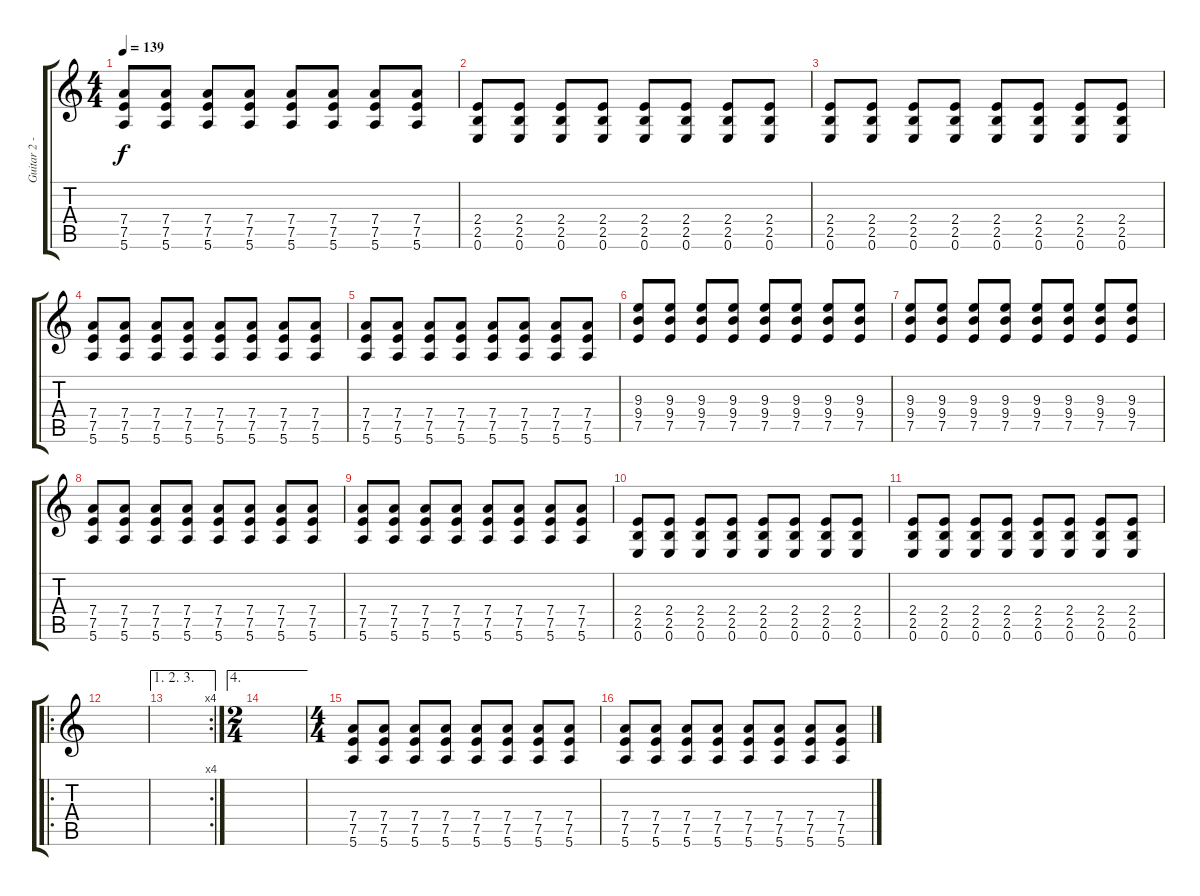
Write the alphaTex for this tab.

\track ("Guitar 2 - Dist" "Guitar 2 -") {instrument overdrivenguitar}
\staff {score tabs}
\tuning (E4 B3 G3 D3 A2 E2) {hide}
\ts (4 4)
\tempo 139
\clef g2
\ks c
(7.4 7.5 5.6).8{dy f} (7.4 7.5 5.6).8 (7.4 7.5 5.6).8 (7.4 7.5 5.6).8 (7.4 7.5 5.6).8 (7.4 7.5 5.6).8 (7.4 7.5 5.6).8 (7.4 7.5 5.6).8 |
(2.4 2.5 0.6).8 (2.4 2.5 0.6).8 (2.4 2.5 0.6).8 (2.4 2.5 0.6).8 (2.4 2.5 0.6).8 (2.4 2.5 0.6).8 (2.4 2.5 0.6).8 (2.4 2.5 0.6).8 |
(2.4 2.5 0.6).8 (2.4 2.5 0.6).8 (2.4 2.5 0.6).8 (2.4 2.5 0.6).8 (2.4 2.5 0.6).8 (2.4 2.5 0.6).8 (2.4 2.5 0.6).8 (2.4 2.5 0.6).8 |
(7.4 7.5 5.6).8 (7.4 7.5 5.6).8 (7.4 7.5 5.6).8 (7.4 7.5 5.6).8 (7.4 7.5 5.6).8 (7.4 7.5 5.6).8 (7.4 7.5 5.6).8 (7.4 7.5 5.6).8 |
(7.4 7.5 5.6).8 (7.4 7.5 5.6).8 (7.4 7.5 5.6).8 (7.4 7.5 5.6).8 (7.4 7.5 5.6).8 (7.4 7.5 5.6).8 (7.4 7.5 5.6).8 (7.4 7.5 5.6).8 |
(9.3 9.4 7.5).8 (9.3 9.4 7.5).8 (9.3 9.4 7.5).8 (9.3 9.4 7.5).8 (9.3 9.4 7.5).8 (9.3 9.4 7.5).8 (9.3 9.4 7.5).8 (9.3 9.4 7.5).8 |
(9.3 9.4 7.5).8 (9.3 9.4 7.5).8 (9.3 9.4 7.5).8 (9.3 9.4 7.5).8 (9.3 9.4 7.5).8 (9.3 9.4 7.5).8 (9.3 9.4 7.5).8 (9.3 9.4 7.5).8 |
(7.4 7.5 5.6).8 (7.4 7.5 5.6).8 (7.4 7.5 5.6).8 (7.4 7.5 5.6).8 (7.4 7.5 5.6).8 (7.4 7.5 5.6).8 (7.4 7.5 5.6).8 (7.4 7.5 5.6).8 |
(7.4 7.5 5.6).8 (7.4 7.5 5.6).8 (7.4 7.5 5.6).8 (7.4 7.5 5.6).8 (7.4 7.5 5.6).8 (7.4 7.5 5.6).8 (7.4 7.5 5.6).8 (7.4 7.5 5.6).8 |
(2.4 2.5 0.6).8 (2.4 2.5 0.6).8 (2.4 2.5 0.6).8 (2.4 2.5 0.6).8 (2.4 2.5 0.6).8 (2.4 2.5 0.6).8 (2.4 2.5 0.6).8 (2.4 2.5 0.6).8 |
(2.4 2.5 0.6).8 (2.4 2.5 0.6).8 (2.4 2.5 0.6).8 (2.4 2.5 0.6).8 (2.4 2.5 0.6).8 (2.4 2.5 0.6).8 (2.4 2.5 0.6).8 (2.4 2.5 0.6).8 |
\ro
|
\ae (1 2 3)
\rc 4
|
\ae 4
\ts (2 4)
|
\ts (4 4)
(7.4 7.5 5.6).8 (7.4 7.5 5.6).8 (7.4 7.5 5.6).8 (7.4 7.5 5.6).8 (7.4 7.5 5.6).8 (7.4 7.5 5.6).8 (7.4 7.5 5.6).8 (7.4 7.5 5.6).8 |
(7.4 7.5 5.6).8 (7.4 7.5 5.6).8 (7.4 7.5 5.6).8 (7.4 7.5 5.6).8 (7.4 7.5 5.6).8 (7.4 7.5 5.6).8 (7.4 7.5 5.6).8 (7.4 7.5 5.6).8
